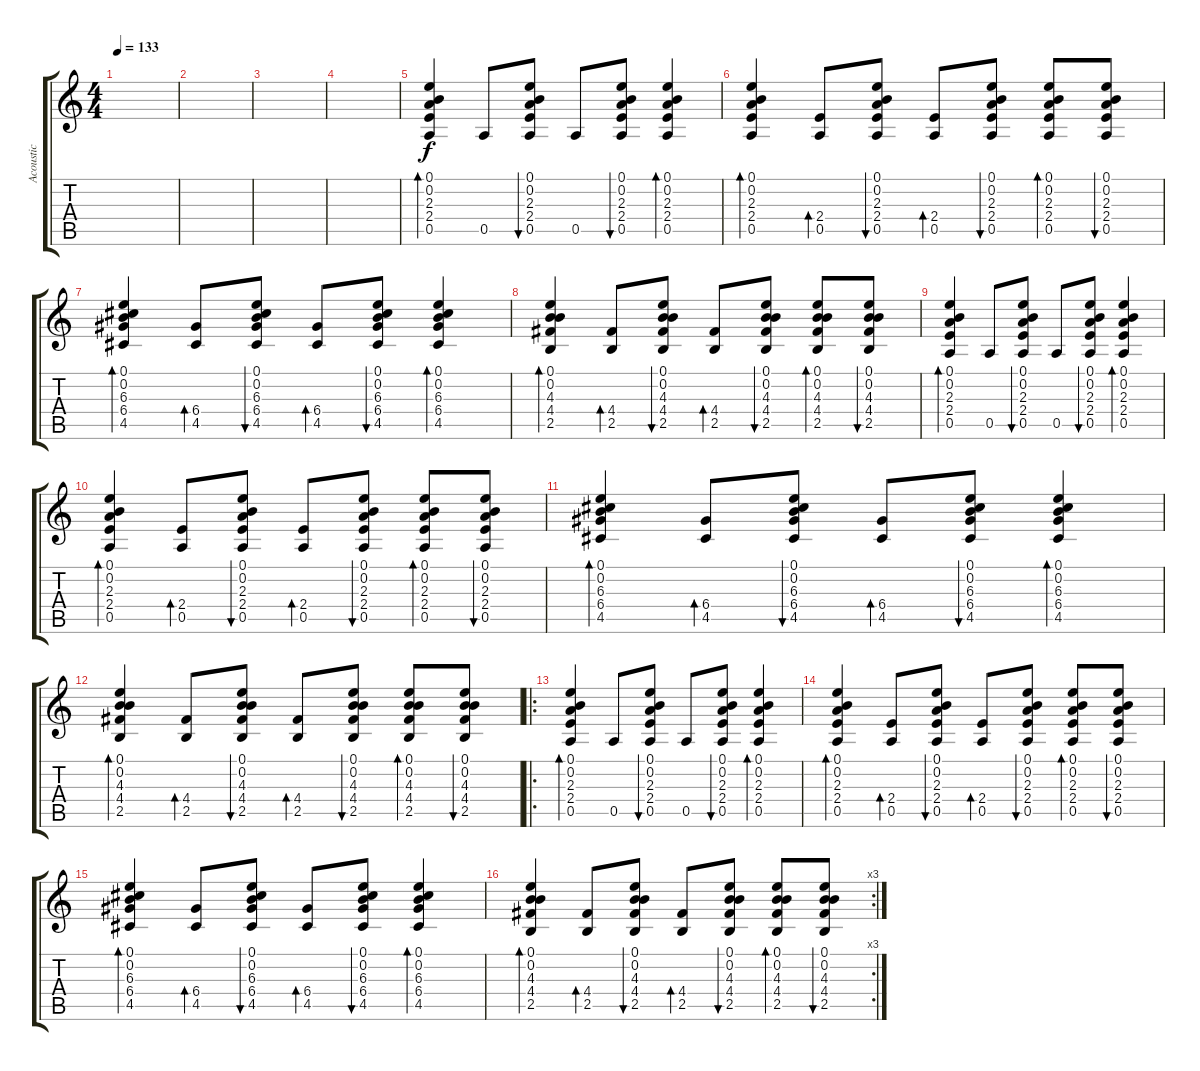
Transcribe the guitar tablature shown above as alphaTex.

\track ("Acoustic " "Acoustic ") {instrument acousticguitarsteel}
\staff {score tabs}
\tuning (E4 B3 G3 D3 A2 E2) {hide}
\ts (4 4)
\tempo 133
\clef g2
\ks c
|
|
|
|
(0.1 0.2 2.3 2.4 0.5).4{bd 60} 0.5.8 (0.1 0.2 2.3 2.4 0.5).8{bu 60} 0.5.8 (0.1 0.2 2.3 2.4 0.5).8{bu 60} (0.1 0.2 2.3 2.4 0.5).4{bd 60} |
(0.1 0.2 2.3 2.4 0.5).4{bd 60} (2.4 0.5).8{bd 60} (0.1 0.2 2.3 2.4 0.5).8{bu 60} (2.4 0.5).8{bd 60} (0.1 0.2 2.3 2.4 0.5).8{bu 60} (0.1 0.2 2.3 2.4 0.5).8{bd 60} (0.1 0.2 2.3 2.4 0.5).8{bu 60} |
(0.1 0.2 6.3 6.4 4.5).4{bd 60} (6.4 4.5).8{bd 60} (0.1 0.2 6.3 6.4 4.5).8{bu 60} (6.4 4.5).8{bd 60} (0.1 0.2 6.3 6.4 4.5).8{bu 60} (0.1 0.2 6.3 6.4 4.5).4{bd 60} |
(0.1 0.2 4.3 4.4 2.5).4{bd 60} (4.4 2.5).8{bd 60} (0.1 0.2 4.3 4.4 2.5).8{bu 60} (4.4 2.5).8{bd 60} (0.1 0.2 4.3 4.4 2.5).8{bu 60} (0.1 0.2 4.3 4.4 2.5).8{bd 60} (0.1 0.2 4.3 4.4 2.5).8{bu 60} |
(0.1 0.2 2.3 2.4 0.5).4{bd 60} 0.5.8 (0.1 0.2 2.3 2.4 0.5).8{bu 60} 0.5.8 (0.1 0.2 2.3 2.4 0.5).8{bu 60} (0.1 0.2 2.3 2.4 0.5).4{bd 60} |
(0.1 0.2 2.3 2.4 0.5).4{bd 60} (2.4 0.5).8{bd 60} (0.1 0.2 2.3 2.4 0.5).8{bu 60} (2.4 0.5).8{bd 60} (0.1 0.2 2.3 2.4 0.5).8{bu 60} (0.1 0.2 2.3 2.4 0.5).8{bd 60} (0.1 0.2 2.3 2.4 0.5).8{bu 60} |
(0.1 0.2 6.3 6.4 4.5).4{bd 60} (6.4 4.5).8{bd 60} (0.1 0.2 6.3 6.4 4.5).8{bu 60} (6.4 4.5).8{bd 60} (0.1 0.2 6.3 6.4 4.5).8{bu 60} (0.1 0.2 6.3 6.4 4.5).4{bd 60} |
(0.1 0.2 4.3 4.4 2.5).4{bd 60} (4.4 2.5).8{bd 60} (0.1 0.2 4.3 4.4 2.5).8{bu 60} (4.4 2.5).8{bd 60} (0.1 0.2 4.3 4.4 2.5).8{bu 60} (0.1 0.2 4.3 4.4 2.5).8{bd 60} (0.1 0.2 4.3 4.4 2.5).8{bu 60} |
\ro
(0.1 0.2 2.3 2.4 0.5).4{bd 60 volume 8} 0.5.8 (0.1 0.2 2.3 2.4 0.5).8{bu 60} 0.5.8 (0.1 0.2 2.3 2.4 0.5).8{bu 60} (0.1 0.2 2.3 2.4 0.5).4{bd 60} |
(0.1 0.2 2.3 2.4 0.5).4{bd 60} (2.4 0.5).8{bd 60} (0.1 0.2 2.3 2.4 0.5).8{bu 60} (2.4 0.5).8{bd 60} (0.1 0.2 2.3 2.4 0.5).8{bu 60} (0.1 0.2 2.3 2.4 0.5).8{bd 60} (0.1 0.2 2.3 2.4 0.5).8{bu 60} |
(0.1 0.2 6.3 6.4 4.5).4{bd 60} (6.4 4.5).8{bd 60} (0.1 0.2 6.3 6.4 4.5).8{bu 60} (6.4 4.5).8{bd 60} (0.1 0.2 6.3 6.4 4.5).8{bu 60} (0.1 0.2 6.3 6.4 4.5).4{bd 60} |
\rc 3
(0.1 0.2 4.3 4.4 2.5).4{bd 60} (4.4 2.5).8{bd 60} (0.1 0.2 4.3 4.4 2.5).8{bu 60} (4.4 2.5).8{bd 60} (0.1 0.2 4.3 4.4 2.5).8{bu 60} (0.1 0.2 4.3 4.4 2.5).8{bd 60} (0.1 0.2 4.3 4.4 2.5).8{bu 60}
